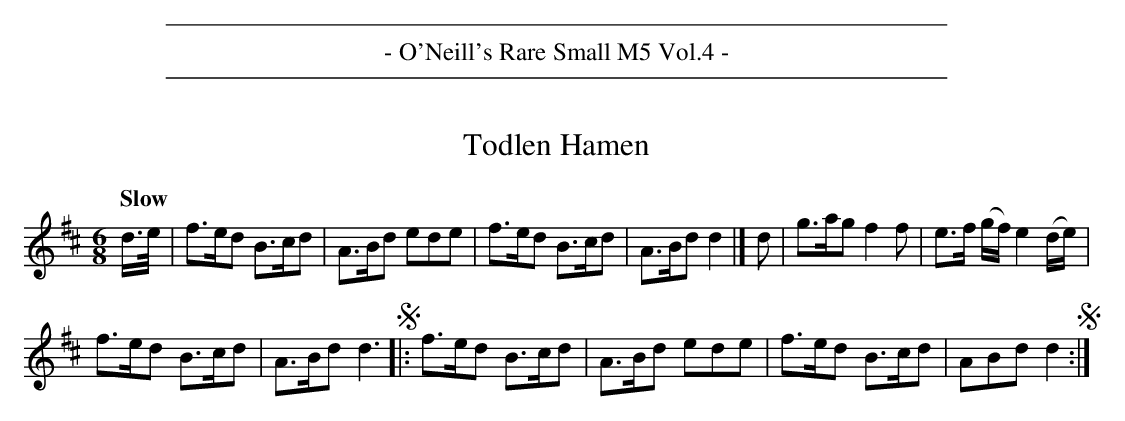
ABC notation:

X:1
T: Todlen Hamen
Q: "Slow"
M: 6/8
L: 1/8
K: D
d/>e/ |\
f>ed B>cd | A>Bd ede | f>ed B>cd | A>Bd d2 |] d | g>ag f2f | e>f (g/f/) e2 (d/e/) |
f>ed B>cd | A>Bd d3 !segno!|: f>ed B>cd | A>Bd ede | f>ed B>cd | ABd d2 !segno!:|
